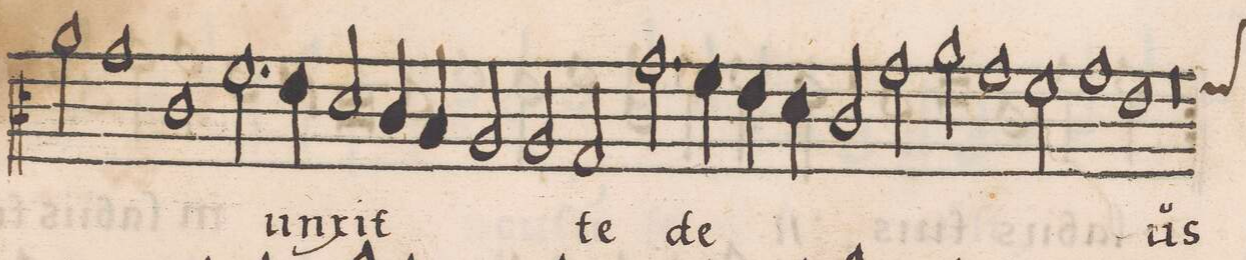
**kern	**text
*I"CANTVS	*
*clefC3	*
*k[]	*
*met(C|)	*
*M2/1	*
2a\	.
=23-	=23-
1g	.
1c	.
=24-	=24-
2.f\	.
4e\	un-
2d/	-xit
4c/	.
4B/	.
=25-	=25-
2A/	.
2A/	.
2G/	te
2.g\	de-
=26-	=26-
4f\	.
4e\	.
4d\	.
2c/	.
2g\	.
=27-	=27-
2a\	.
1g	.
2f\	.
=28-	=28-
1g	.
1e	-us
=29-	=29-
*custos:f	*
0r	.
=30-	=30-
*-	*-
